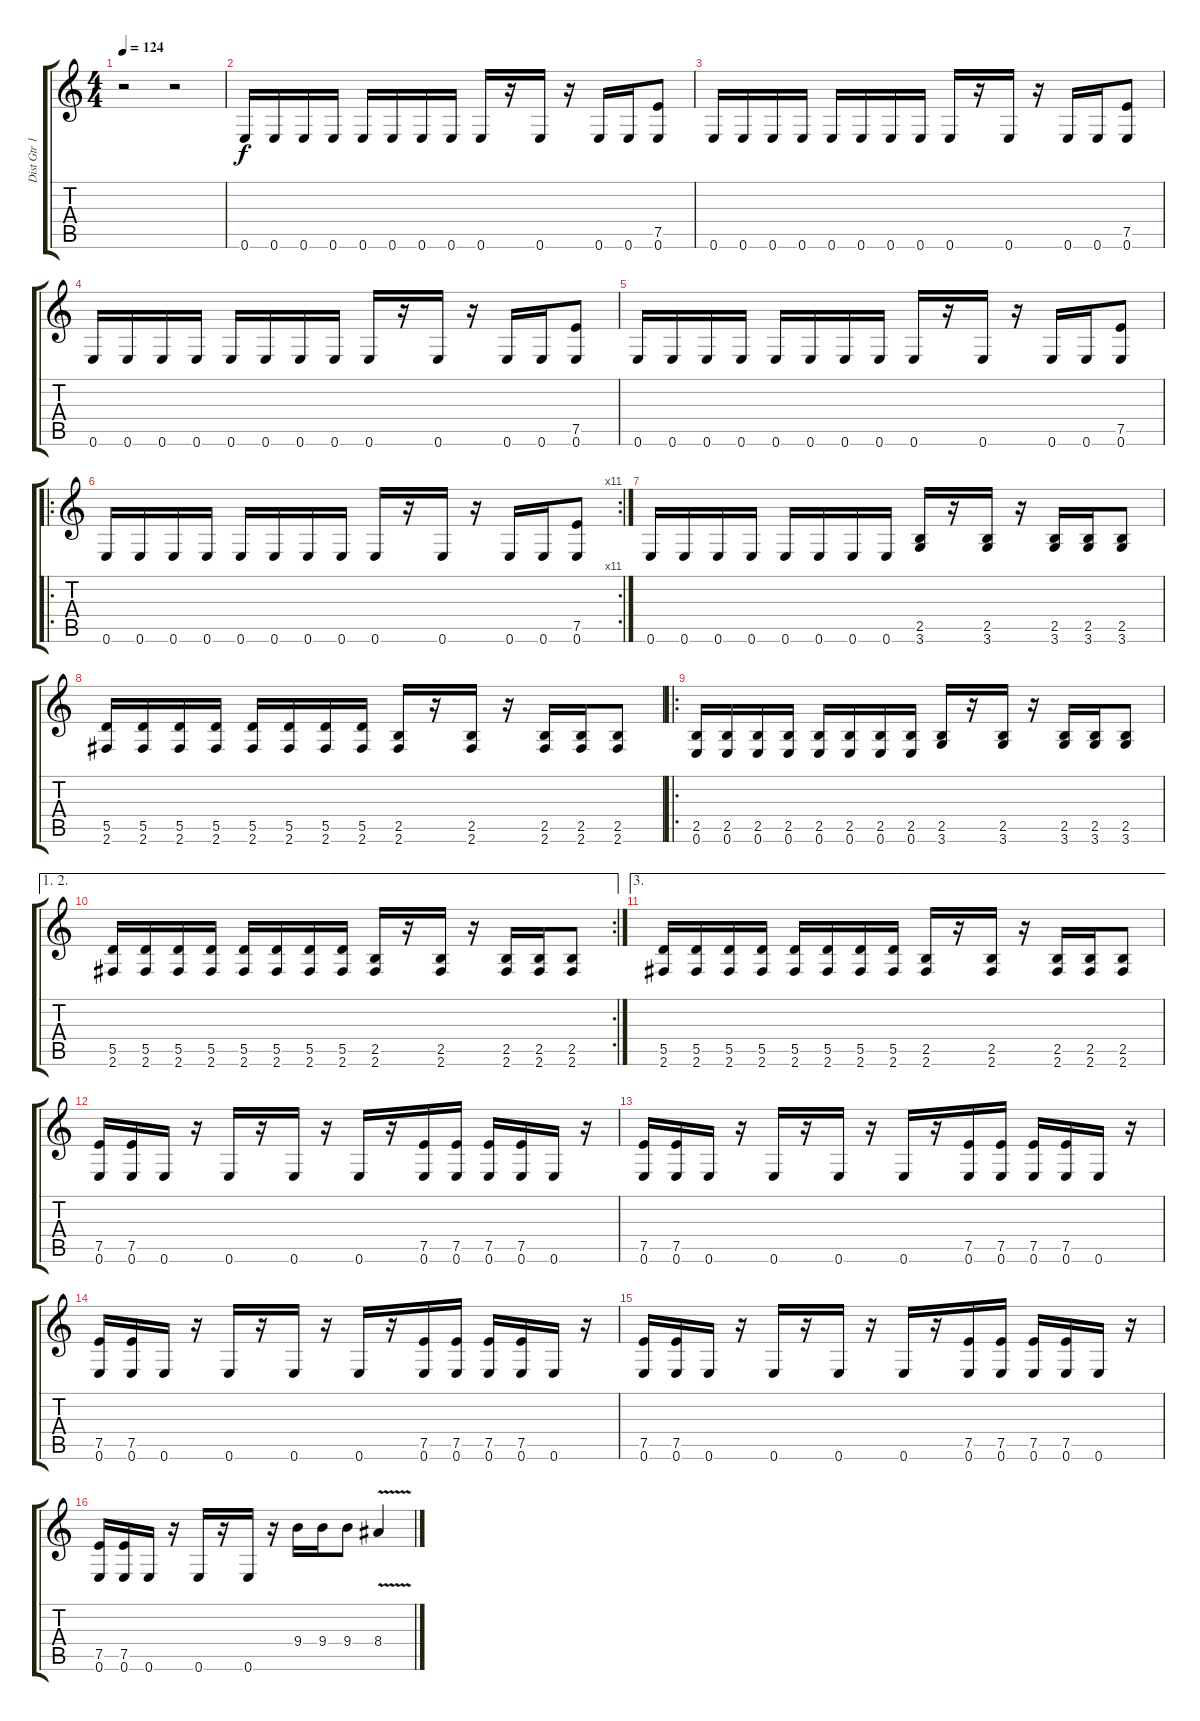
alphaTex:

\track ("Dist Gtr 1" "Dist Gtr 1") {instrument distortionguitar}
\staff {score tabs}
\tuning (E4 B3 G3 D3 A2 E2) {hide}
\ts (4 4)
\tempo 124
\clef g2
\ks c
r.2{dy f instrument distortionguitar} r.2{volume 0} |
0.6.16{volume 16} 0.6.16 0.6.16 0.6.16 0.6.16 0.6.16 0.6.16 0.6.16 0.6.16 r.16 0.6.16 r.16 0.6.16 0.6.16 (7.5 0.6).8 |
0.6.16 0.6.16 0.6.16 0.6.16 0.6.16 0.6.16 0.6.16 0.6.16 0.6.16 r.16 0.6.16 r.16 0.6.16 0.6.16 (7.5 0.6).8 |
0.6.16 0.6.16 0.6.16 0.6.16 0.6.16 0.6.16 0.6.16 0.6.16 0.6.16 r.16 0.6.16 r.16 0.6.16 0.6.16 (7.5 0.6).8 |
0.6.16 0.6.16 0.6.16 0.6.16 0.6.16 0.6.16 0.6.16 0.6.16 0.6.16 r.16 0.6.16 r.16 0.6.16 0.6.16 (7.5 0.6).8 |
\ro
\rc 11
0.6.16 0.6.16 0.6.16 0.6.16 0.6.16 0.6.16 0.6.16 0.6.16 0.6.16 r.16 0.6.16 r.16 0.6.16 0.6.16 (7.5 0.6).8 |
0.6.16 0.6.16 0.6.16 0.6.16 0.6.16 0.6.16 0.6.16 0.6.16 (2.5 3.6).16 r.16 (2.5 3.6).16 r.16 (2.5 3.6).16 (2.5 3.6).16 (2.5 3.6).8 |
(5.5 2.6).16 (5.5 2.6).16 (5.5 2.6).16 (5.5 2.6).16 (5.5 2.6).16 (5.5 2.6).16 (5.5 2.6).16 (5.5 2.6).16 (2.5 2.6).16 r.16 (2.5 2.6).16 r.16 (2.5 2.6).16 (2.5 2.6).16 (2.5 2.6).8 |
\ro
(2.5 0.6).16 (2.5 0.6).16 (2.5 0.6).16 (2.5 0.6).16 (2.5 0.6).16 (2.5 0.6).16 (2.5 0.6).16 (2.5 0.6).16 (2.5 3.6).16 r.16 (2.5 3.6).16 r.16 (2.5 3.6).16 (2.5 3.6).16 (2.5 3.6).8 |
\ae (1 2)
\rc 2
(5.5 2.6).16 (5.5 2.6).16 (5.5 2.6).16 (5.5 2.6).16 (5.5 2.6).16 (5.5 2.6).16 (5.5 2.6).16 (5.5 2.6).16 (2.5 2.6).16 r.16 (2.5 2.6).16 r.16 (2.5 2.6).16 (2.5 2.6).16 (2.5 2.6).8 |
\ae 3
(5.5 2.6).16 (5.5 2.6).16 (5.5 2.6).16 (5.5 2.6).16 (5.5 2.6).16 (5.5 2.6).16 (5.5 2.6).16 (5.5 2.6).16 (2.5 2.6).16 r.16 (2.5 2.6).16 r.16 (2.5 2.6).16 (2.5 2.6).16 (2.5 2.6).8 |
(7.5 0.6).16 (7.5 0.6).16 0.6.16 r.16 0.6.16 r.16 0.6.16 r.16 0.6.16 r.16 (7.5 0.6).16 (7.5 0.6).16 (7.5 0.6).16 (7.5 0.6).16 0.6.16 r.16 |
(7.5 0.6).16 (7.5 0.6).16 0.6.16 r.16 0.6.16 r.16 0.6.16 r.16 0.6.16 r.16 (7.5 0.6).16 (7.5 0.6).16 (7.5 0.6).16 (7.5 0.6).16 0.6.16 r.16 |
(7.5 0.6).16 (7.5 0.6).16 0.6.16 r.16 0.6.16 r.16 0.6.16 r.16 0.6.16 r.16 (7.5 0.6).16 (7.5 0.6).16 (7.5 0.6).16 (7.5 0.6).16 0.6.16 r.16 |
(7.5 0.6).16 (7.5 0.6).16 0.6.16 r.16 0.6.16 r.16 0.6.16 r.16 0.6.16 r.16 (7.5 0.6).16 (7.5 0.6).16 (7.5 0.6).16 (7.5 0.6).16 0.6.16 r.16 |
(7.5 0.6).16 (7.5 0.6).16 0.6.16 r.16 0.6.16 r.16 0.6.16 r.16 9.4.16 9.4.16 9.4.8 8.4{v}.4
